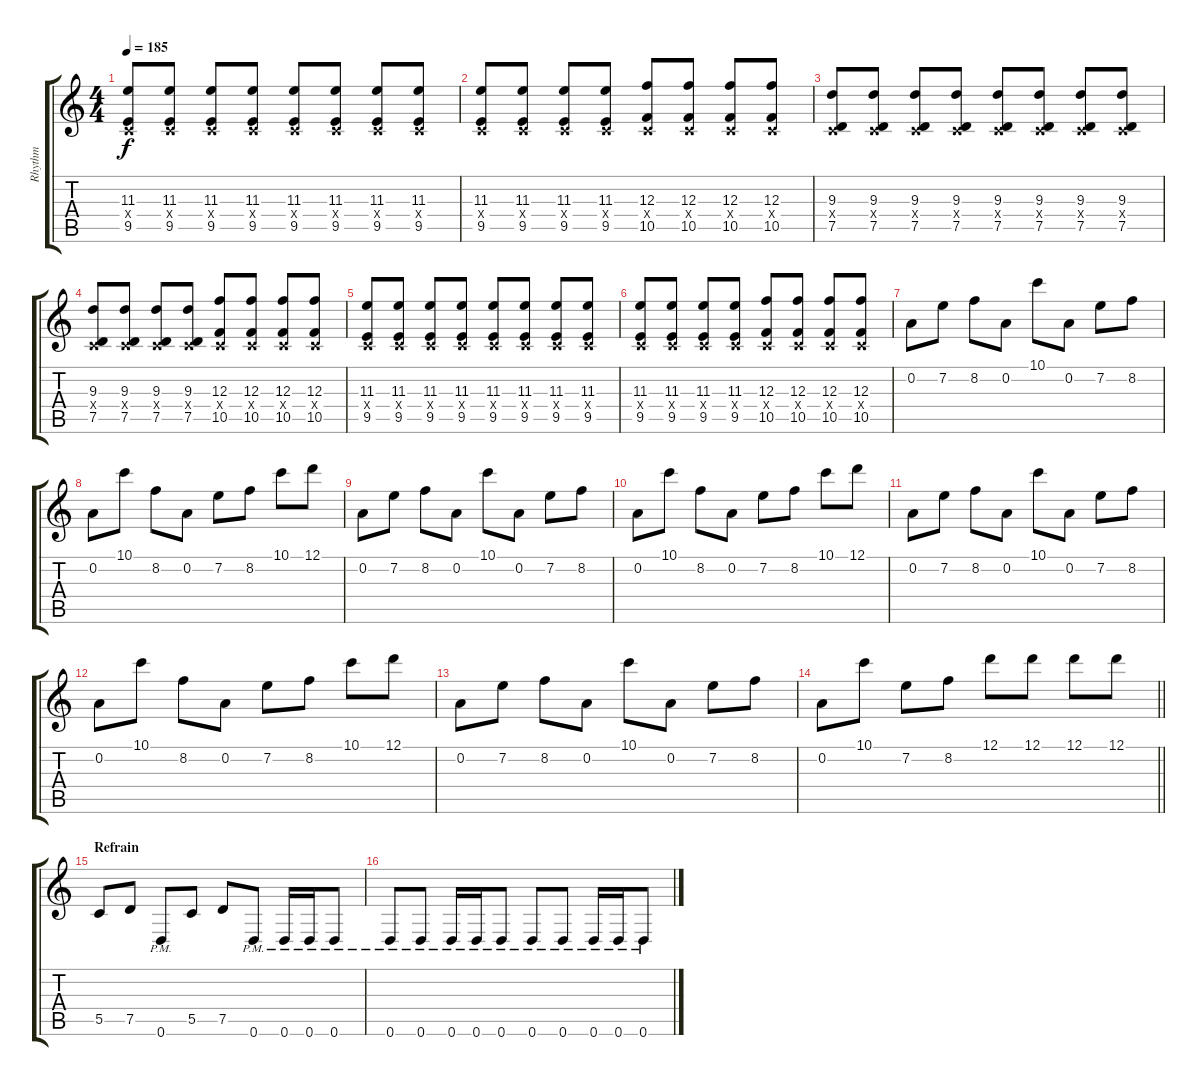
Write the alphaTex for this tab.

\track ("Rhythm" "Rhythm") {instrument distortionguitar}
\staff {score tabs}
\tuning (D4 A3 F3 C3 G2 D2) {hide}
\ts (4 4)
\tempo 185
\clef g2
\ks c
(11.3 0.4{x} 9.5).8{dy f} (11.3 0.4{x} 9.5).8 (11.3 0.4{x} 9.5).8 (11.3 0.4{x} 9.5).8 (11.3 0.4{x} 9.5).8 (11.3 0.4{x} 9.5).8 (11.3 0.4{x} 9.5).8 (11.3 0.4{x} 9.5).8 |
(11.3 0.4{x} 9.5).8 (11.3 0.4{x} 9.5).8 (11.3 0.4{x} 9.5).8 (11.3 0.4{x} 9.5).8 (12.3 0.4{x} 10.5).8 (12.3 0.4{x} 10.5).8 (12.3 0.4{x} 10.5).8 (12.3 0.4{x} 10.5).8 |
(9.3 0.4{x} 7.5).8 (9.3 0.4{x} 7.5).8 (9.3 0.4{x} 7.5).8 (9.3 0.4{x} 7.5).8 (9.3 0.4{x} 7.5).8 (9.3 0.4{x} 7.5).8 (9.3 0.4{x} 7.5).8 (9.3 0.4{x} 7.5).8 |
(9.3 0.4{x} 7.5).8 (9.3 0.4{x} 7.5).8 (9.3 0.4{x} 7.5).8 (9.3 0.4{x} 7.5).8 (12.3 0.4{x} 10.5).8 (12.3 0.4{x} 10.5).8 (12.3 0.4{x} 10.5).8 (12.3 0.4{x} 10.5).8 |
(11.3 0.4{x} 9.5).8 (11.3 0.4{x} 9.5).8 (11.3 0.4{x} 9.5).8 (11.3 0.4{x} 9.5).8 (11.3 0.4{x} 9.5).8 (11.3 0.4{x} 9.5).8 (11.3 0.4{x} 9.5).8 (11.3 0.4{x} 9.5).8 |
(11.3 0.4{x} 9.5).8 (11.3 0.4{x} 9.5).8 (11.3 0.4{x} 9.5).8 (11.3 0.4{x} 9.5).8 (12.3 0.4{x} 10.5).8 (12.3 0.4{x} 10.5).8 (12.3 0.4{x} 10.5).8 (12.3 0.4{x} 10.5).8 |
0.2.8 7.2.8 8.2.8 0.2.8 10.1.8 0.2.8 7.2.8 8.2.8 |
0.2.8 10.1.8 8.2.8 0.2.8 7.2.8 8.2.8 10.1.8 12.1.8 |
0.2.8 7.2.8 8.2.8 0.2.8 10.1.8 0.2.8 7.2.8 8.2.8 |
0.2.8 10.1.8 8.2.8 0.2.8 7.2.8 8.2.8 10.1.8 12.1.8 |
0.2.8 7.2.8 8.2.8 0.2.8 10.1.8 0.2.8 7.2.8 8.2.8 |
0.2.8 10.1.8 8.2.8 0.2.8 7.2.8 8.2.8 10.1.8 12.1.8 |
0.2.8 7.2.8 8.2.8 0.2.8 10.1.8 0.2.8 7.2.8 8.2.8 |
\barLineRight lightlight
0.2.8 10.1.8 7.2.8 8.2.8 12.1.8 12.1.8 12.1.8 12.1.8 |
\section ("" "Refrain")
5.5.8 7.5.8 0.6{pm}.8 5.5.8 7.5.8 0.6{pm}.8 0.6{pm}.16 0.6{pm}.16 0.6{pm}.8 |
0.6{pm}.8 0.6{pm}.8 0.6{pm}.16 0.6{pm}.16 0.6{pm}.8 0.6{pm}.8 0.6{pm}.8 0.6{pm}.16 0.6{pm}.16 0.6{pm}.8
